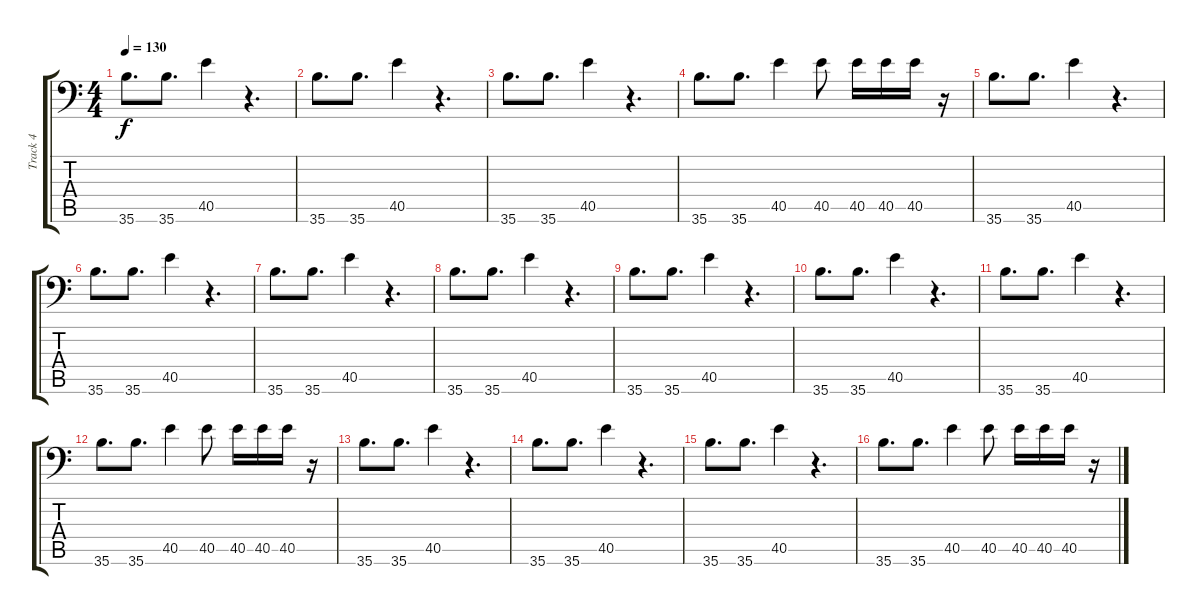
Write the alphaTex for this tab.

\track ("Track 4" "Track 4") {instrument acousticgrandpiano}
\staff {score tabs}
\tuning (C-1 C-1 C-1 C-1 C-1 C-1) {hide}
\ts (4 4)
\tempo 130
\clef f4
\ks c
35.6.8{d dy f} 35.6.8{d} 40.5.4 r.4{d} |
35.6.8{d} 35.6.8{d} 40.5.4 r.4{d} |
35.6.8{d} 35.6.8{d} 40.5.4 r.4{d} |
35.6.8{d} 35.6.8{d} 40.5.4 40.5.8 40.5.16 40.5.16 40.5.16 r.16 |
35.6.8{d} 35.6.8{d} 40.5.4 r.4{d} |
35.6.8{d} 35.6.8{d} 40.5.4 r.4{d} |
35.6.8{d} 35.6.8{d} 40.5.4 r.4{d} |
35.6.8{d} 35.6.8{d} 40.5.4 r.4{d} |
35.6.8{d} 35.6.8{d} 40.5.4 r.4{d} |
35.6.8{d} 35.6.8{d} 40.5.4 r.4{d} |
35.6.8{d} 35.6.8{d} 40.5.4 r.4{d} |
35.6.8{d} 35.6.8{d} 40.5.4 40.5.8 40.5.16 40.5.16 40.5.16 r.16 |
35.6.8{d} 35.6.8{d} 40.5.4 r.4{d} |
35.6.8{d} 35.6.8{d} 40.5.4 r.4{d} |
35.6.8{d} 35.6.8{d} 40.5.4 r.4{d} |
35.6.8{d} 35.6.8{d} 40.5.4 40.5.8 40.5.16 40.5.16 40.5.16 r.16
